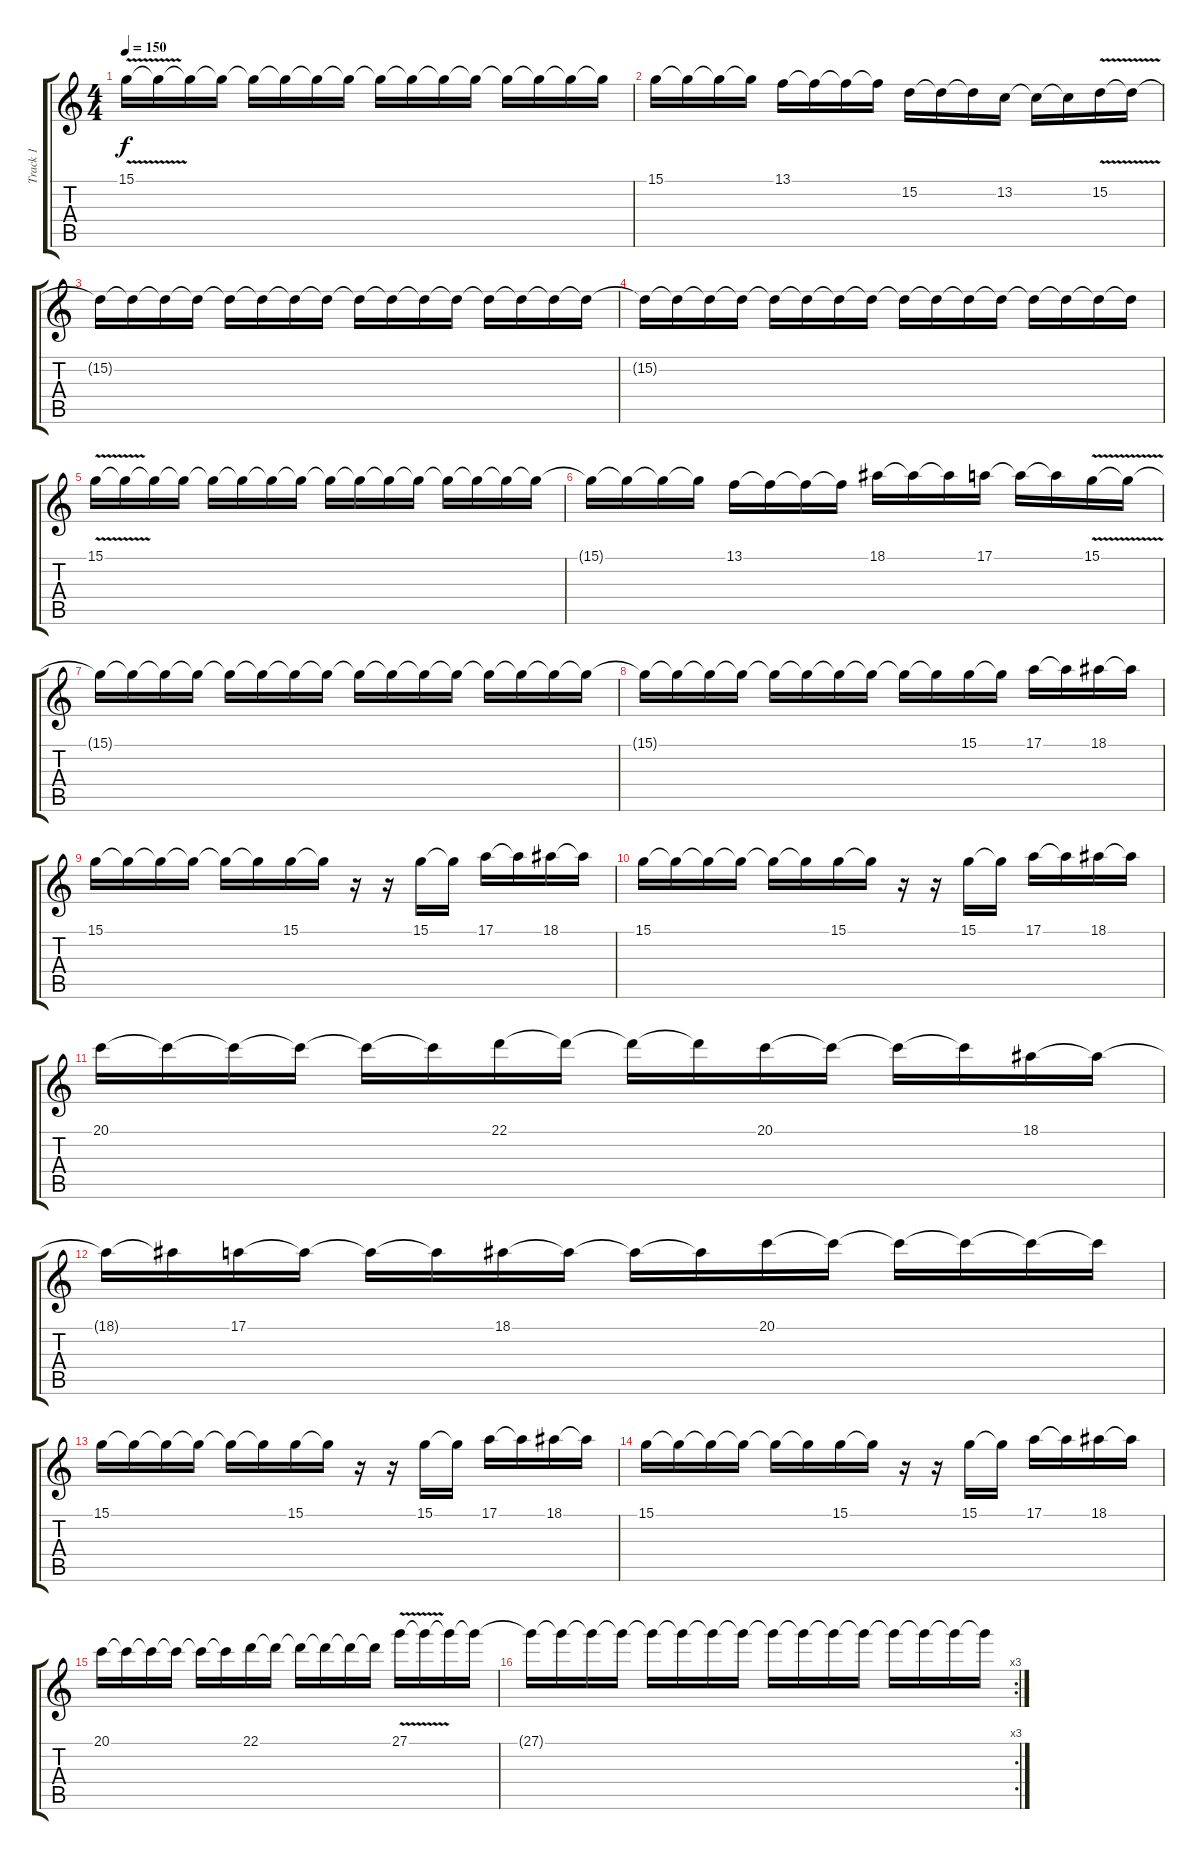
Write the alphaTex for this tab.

\track ("Track 1" "Track 1") {instrument lead5charang}
\staff {score tabs}
\tuning (E4 B3 G3 D3 A2 E2) {hide}
\ts (4 4)
\tempo 150
\clef g2
\ks c
15.1{v}.16{dy f} 15.1{t}.16 15.1{t}.16 15.1{t}.16 15.1{t}.16 15.1{t}.16 15.1{t}.16 15.1{t}.16 15.1{t}.16 15.1{t}.16 15.1{t}.16 15.1{t}.16 15.1{t}.16 15.1{t}.16 15.1{t}.16 15.1{t}.16 |
15.1.16 15.1{t}.16 15.1{t}.16 15.1{t}.16 13.1.16 13.1{t}.16 13.1{t}.16 13.1{t}.16 15.2.16 15.2{t}.16 15.2{t}.16 13.2.16 13.2{t}.16 13.2{t}.16 15.2{v}.16 15.2{t}.16 |
15.2{t}.16 15.2{t}.16 15.2{t}.16 15.2{t}.16 15.2{t}.16 15.2{t}.16 15.2{t}.16 15.2{t}.16 15.2{t}.16 15.2{t}.16 15.2{t}.16 15.2{t}.16 15.2{t}.16 15.2{t}.16 15.2{t}.16 15.2{t}.16 |
15.2{t}.16 15.2{t}.16 15.2{t}.16 15.2{t}.16 15.2{t}.16 15.2{t}.16 15.2{t}.16 15.2{t}.16 15.2{t}.16 15.2{t}.16 15.2{t}.16 15.2{t}.16 15.2{t}.16 15.2{t}.16 15.2{t}.16 15.2{t}.16 |
15.1{v}.16 15.1{t}.16 15.1{t}.16 15.1{t}.16 15.1{t}.16 15.1{t}.16 15.1{t}.16 15.1{t}.16 15.1{t}.16 15.1{t}.16 15.1{t}.16 15.1{t}.16 15.1{t}.16 15.1{t}.16 15.1{t}.16 15.1{t}.16 |
15.1{t}.16 15.1{t}.16 15.1{t}.16 15.1{t}.16 13.1.16 13.1{t}.16 13.1{t}.16 13.1{t}.16 18.1.16 18.1{t}.16 18.1{t}.16 17.1.16 17.1{t}.16 17.1{t}.16 15.1{v}.16 15.1{t}.16 |
15.1{t}.16 15.1{t}.16 15.1{t}.16 15.1{t}.16 15.1{t}.16 15.1{t}.16 15.1{t}.16 15.1{t}.16 15.1{t}.16 15.1{t}.16 15.1{t}.16 15.1{t}.16 15.1{t}.16 15.1{t}.16 15.1{t}.16 15.1{t}.16 |
15.1{t}.16 15.1{t}.16 15.1{t}.16 15.1{t}.16 15.1{t}.16 15.1{t}.16 15.1{t}.16 15.1{t}.16 15.1{t}.16 15.1{t}.16 15.1.16 15.1{t}.16 17.1.16 17.1{t}.16 18.1.16 18.1{t}.16 |
15.1.16 15.1{t}.16 15.1{t}.16 15.1{t}.16 15.1{t}.16 15.1{t}.16 15.1.16 15.1{t}.16 r.16 r.16 15.1.16 15.1{t}.16 17.1.16 17.1{t}.16 18.1.16 18.1{t}.16 |
15.1.16 15.1{t}.16 15.1{t}.16 15.1{t}.16 15.1{t}.16 15.1{t}.16 15.1.16 15.1{t}.16 r.16 r.16 15.1.16 15.1{t}.16 17.1.16 17.1{t}.16 18.1.16 18.1{t}.16 |
20.1.16 20.1{t}.16 20.1{t}.16 20.1{t}.16 20.1{t}.16 20.1{t}.16 22.1.16 22.1{t}.16 22.1{t}.16 22.1{t}.16 20.1.16 20.1{t}.16 20.1{t}.16 20.1{t}.16 18.1.16 18.1{t}.16 |
18.1{t}.16 18.1{t}.16 17.1.16 17.1{t}.16 17.1{t}.16 17.1{t}.16 18.1.16 18.1{t}.16 18.1{t}.16 18.1{t}.16 20.1.16 20.1{t}.16 20.1{t}.16 20.1{t}.16 20.1{t}.16 20.1{t}.16 |
15.1.16 15.1{t}.16 15.1{t}.16 15.1{t}.16 15.1{t}.16 15.1{t}.16 15.1.16 15.1{t}.16 r.16 r.16 15.1.16 15.1{t}.16 17.1.16 17.1{t}.16 18.1.16 18.1{t}.16 |
15.1.16 15.1{t}.16 15.1{t}.16 15.1{t}.16 15.1{t}.16 15.1{t}.16 15.1.16 15.1{t}.16 r.16 r.16 15.1.16 15.1{t}.16 17.1.16 17.1{t}.16 18.1.16 18.1{t}.16 |
20.1.16 20.1{t}.16 20.1{t}.16 20.1{t}.16 20.1{t}.16 20.1{t}.16 22.1.16 22.1{t}.16 22.1{t}.16 22.1{t}.16 22.1{t}.16 22.1{t}.16 27.1{v}.16 27.1{t}.16 27.1{t}.16 27.1{t}.16 |
\rc 3
27.1{t}.16 27.1{t}.16 27.1{t}.16 27.1{t}.16 27.1{t}.16 27.1{t}.16 27.1{t}.16 27.1{t}.16 27.1{t}.16 27.1{t}.16 27.1{t}.16 27.1{t}.16 27.1{t}.16 27.1{t}.16 27.1{t}.16 27.1{t}.16
